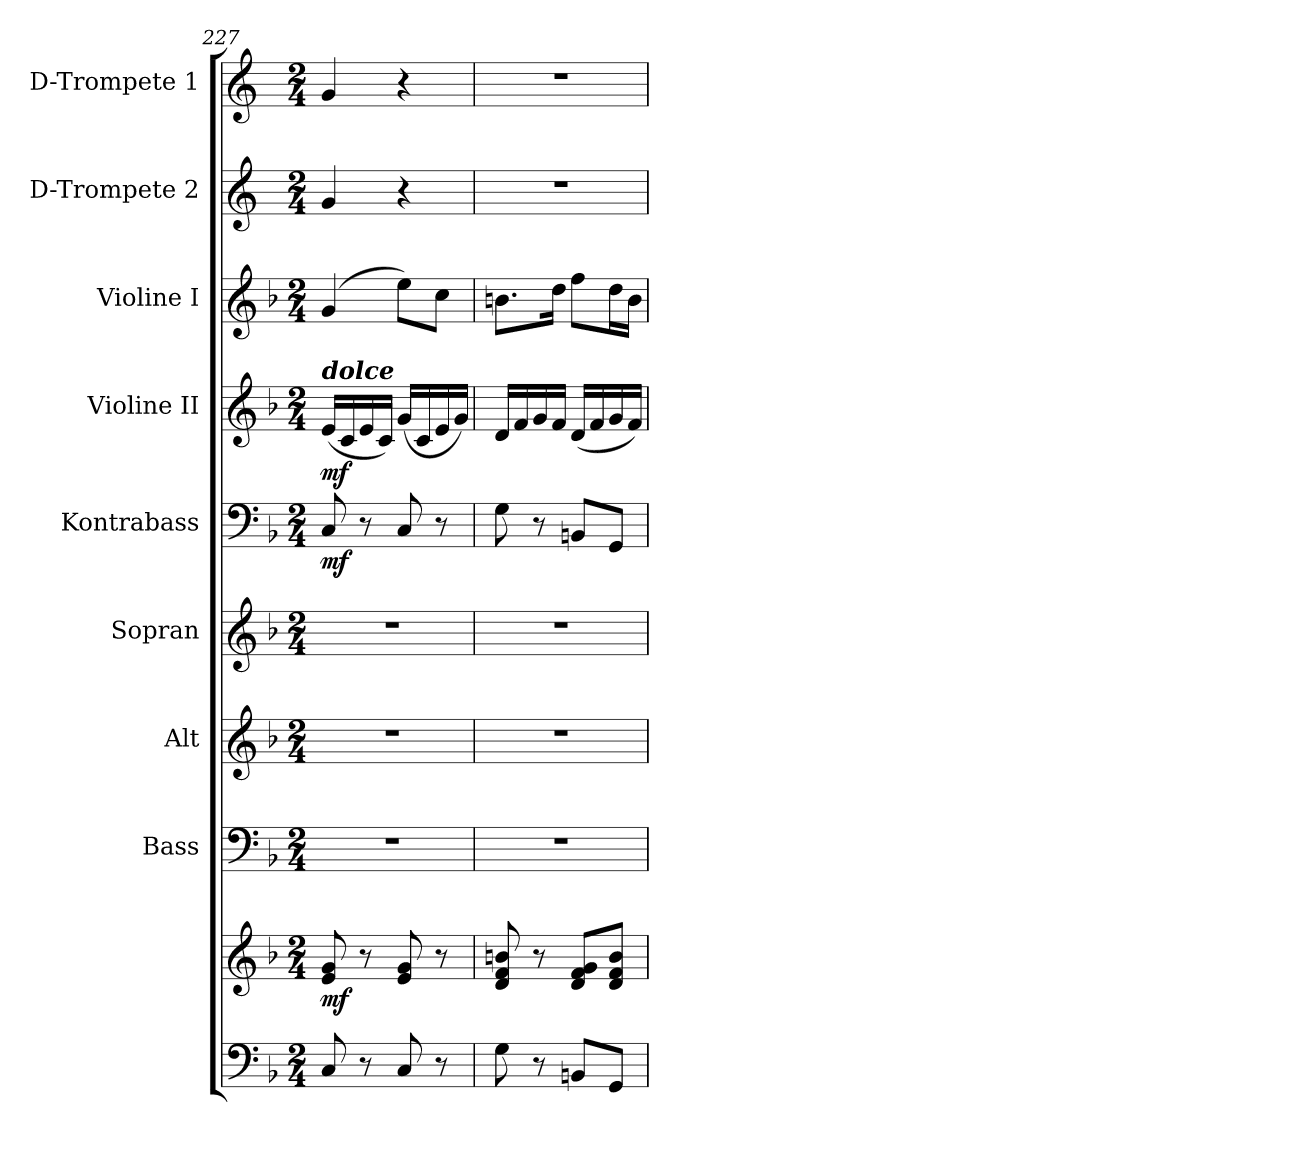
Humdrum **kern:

**kern	**kern	**dynam	**kern	**kern	**kern	**kern	**dynam	**kern	**dynam	**kern	**kern	**kern
*part9	*part9	*part9	*part8	*part7	*part6	*part5	*part5	*part4	*part4	*part3	*part2	*part1
*staff10	*staff9	*staff9/10	*staff8	*staff7	*staff6	*staff5	*staff5	*staff4	*staff4	*staff3	*staff2	*staff1
*	*	*	*I"Bass	*I"Alt	*I"Sopran	*I"Kontrabass	*	*I"Violine II	*	*I"Violine I	*I"D-Trompete 2	*I"D-Trompete 1
*	*	*	*I'B.	*I'A.	*I'S.	*I'Kb.	*	*I'Vl. II	*	*I'Vl. I	*I'D Trp. 2	*I'D Trp. 1
!!LO:PB:g=z
*clefF4	*clefG2	*	*clefF4	*clefG2	*clefG2	*clefF4	*	*clefG2	*	*clefG2	*clefG2	*clefG2
*	*	*	*	*	*	*ITrd7c12	*	*	*	*	*ITrd4c7	*ITrd4c7
*k[b-]	*k[b-]	*	*k[b-]	*k[b-]	*k[b-]	*k[b-]	*	*k[b-]	*	*k[b-]	*k[b-]	*k[b-]
*F:	*F:	*	*F:	*F:	*F:	*F:	*	*F:	*	*F:	*F:	*F:
*M2/4	*M2/4	*	*M2/4	*M2/4	*M2/4	*M2/4	*	*M2/4	*	*M2/4	*M2/4	*M2/4
=227	=227	=227	=227	=227	=227	=227	=227	=227	=227	=227	=227	=227
!	!	!	!	!	!	!	!	!LO:TX:a:Bi:t=dolce	!	!	!	!
!	!	!LO:DY:b	!	!	!	!	!LO:DY:b	!	!LO:DY:b	!	!	!
8C/	8e/ 8g/	mf	2r	2r	2r	8CC/	mf	(<16e/LL	mf	(4g/	4c/	4c/
.	.	.	.	.	.	.	.	16c/	.	.	.	.
8r	8r	.	.	.	.	8r	.	16e/	.	.	.	.
.	.	.	.	.	.	.	.	16c/JJ)	.	.	.	.
8C/	8e/ 8g/	.	.	.	.	8CC/	.	(<16g/LL	.	8ee\L)	4r	4r
.	.	.	.	.	.	.	.	16c/	.	.	.	.
8r	8r	.	.	.	.	8r	.	16e/	.	8cc\J	.	.
.	.	.	.	.	.	.	.	16g/JJ)	.	.	.	.
=228	=228	=228	=228	=228	=228	=228	=228	=228	=228	=228	=228	=228
8G\	8d/ 8f/ 8bn/	.	2r	2r	2r	8GG\	.	16d/LL	.	8.bn\L	2r	2r
.	.	.	.	.	.	.	.	16f/	.	.	.	.
8r	8r	.	.	.	.	8r	.	16g/	.	.	.	.
.	.	.	.	.	.	.	.	16f/JJ	.	16dd\Jk	.	.
8BBn/L	8d/ 8f/ 8g/L	.	.	.	.	8BBBn/L	.	(<16d/LL	.	8ff\L	.	.
.	.	.	.	.	.	.	.	16f/	.	.	.	.
8GG/J	8d/ 8f/ 8b/J	.	.	.	.	8GGG/J	.	16g/	.	16dd\L	.	.
.	.	.	.	.	.	.	.	16f/JJ)	.	16b\JJ	.	.
=	=	=	=	=	=	=	=	=	=	=	=	=
*-	*-	*-	*-	*-	*-	*-	*-	*-	*-	*-	*-	*-
